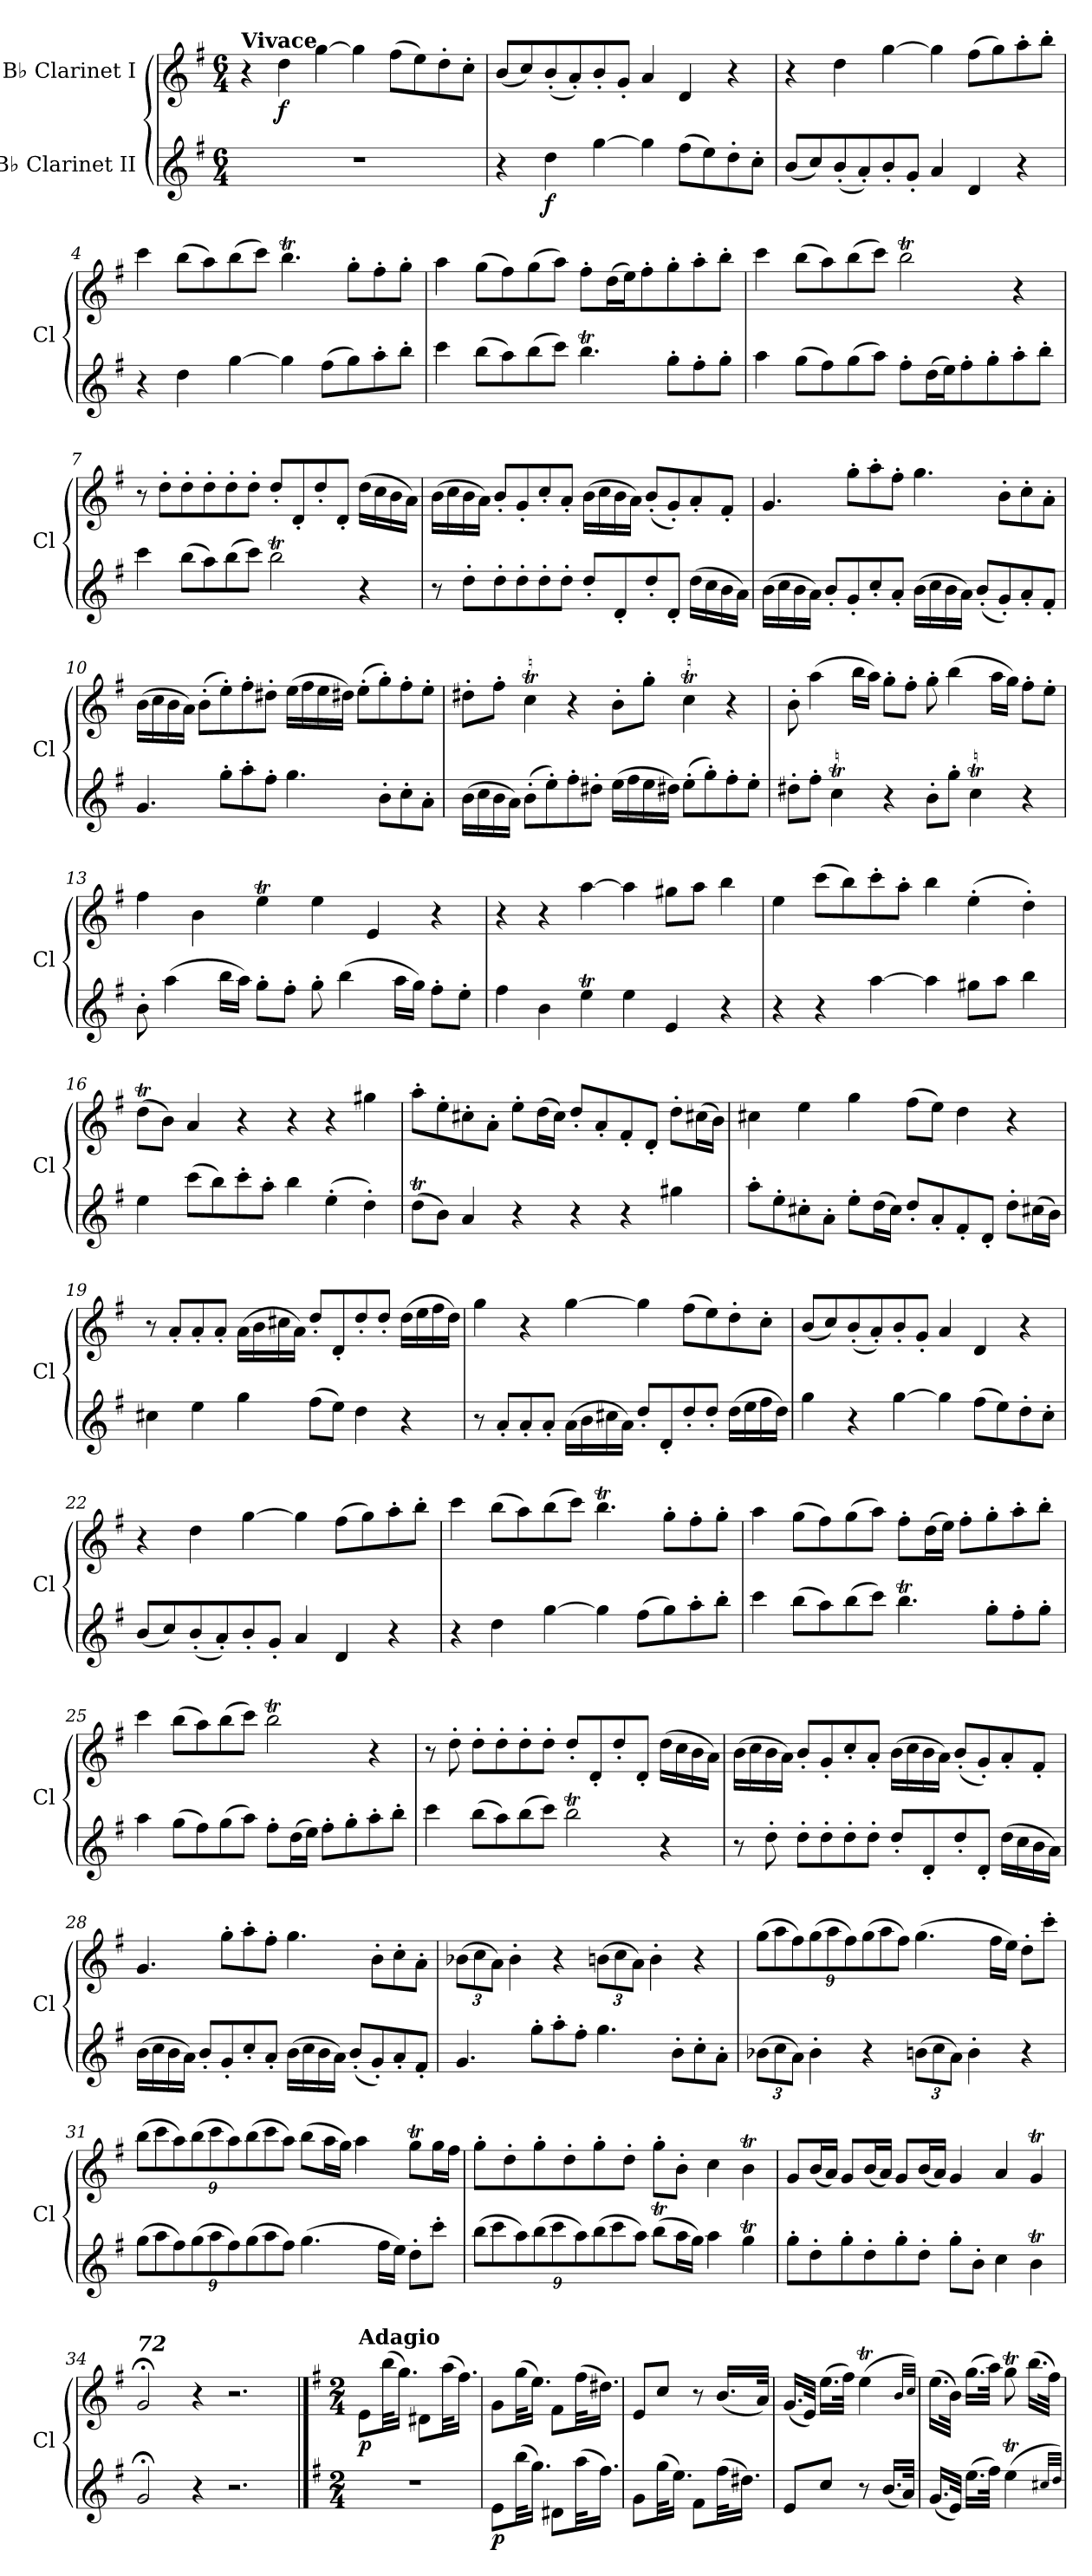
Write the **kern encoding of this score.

**kern	**dynam	**kern	**dynam
*part2	*part2	*part1	*part1
*staff2	*staff2	*staff1	*staff1
*I"B♭ Clarinet II	*	*I"B♭ Clarinet I	*
*I'Cl	*	*I'Cl	*
*clefG2	*	*clefG2	*
*ITrd1c2	*	*ITrd1c2	*
*k[b-]	*	*k[b-]	*
*M6/4	*	*M6/4	*
*MM144	*	*MM144	*
=1	=1	=1	=1
!	!	!LO:TX:a:B:t=Vivace	!
1.r	.	4r	.
!	!	!	!LO:DY:b
.	.	4cc\	f
.	.	[4ff\	.
.	.	4ff\]	.
.	.	(8ee\L	.
.	.	8dd\)	.
.	.	8cc'\	.
.	.	8b-'\J	.
=2	=2	=2	=2
4r	.	(8a/L	.
.	.	8b-/)	.
!	!LO:DY:b	!	!
4cc\	f	(8a'/	.
.	.	8g'/)	.
[4ff\	.	8a'/	.
.	.	8f'/J	.
4ff\]	.	4g/	.
(8ee\L	.	4c/	.
8dd\)	.	.	.
8cc'\	.	4r	.
8b-'\J	.	.	.
=3	=3	=3	=3
(8a/L	.	4r	.
8b-/)	.	.	.
(8a'/	.	4cc\	.
8g'/)	.	.	.
8a'/	.	[4ff\	.
8f'/J	.	.	.
4g/	.	4ff\]	.
4c/	.	(8ee\L	.
.	.	8ff\)	.
4r	.	8gg'\	.
.	.	8aa'\J	.
=4	=4	=4	=4
4r	.	4bb-\	.
4cc\	.	(8aa\L	.
.	.	8gg\)	.
[4ff\	.	(8aa\	.
.	.	8bb-\J)	.
4ff\]	.	4.aat\	.
(8ee\L	.	.	.
8ff\)	.	8ff'\L	.
8gg'\	.	8ee'\	.
8aa'\J	.	8ff'\J	.
!!LO:LB:g=z
=5	=5	=5	=5
4bb-\	.	4gg\	.
(8aa\L	.	(8ff\L	.
8gg\)	.	8ee\)	.
(8aa\	.	(8ff\	.
8bb-\J)	.	8gg\J)	.
4.aat\	.	8ee'\L	.
.	.	(16cc\L	.
.	.	16dd\J)	.
.	.	8ee'\	.
8ff'\L	.	8ff'\	.
8ee'\	.	8gg'\	.
8ff'\J	.	8aa'\J	.
=6	=6	=6	=6
4gg\	.	4bb-\	.
(8ff\L	.	(8aa\L	.
8ee\)	.	8gg\)	.
(8ff\	.	(8aa\	.
8gg\J)	.	8bb-\J)	.
8ee'\L	.	2aat\	.
(16cc\L	.	.	.
16dd\J)	.	.	.
8ee'\	.	.	.
8ff'\	.	.	.
8gg'\	.	4r	.
8aa'\J	.	.	.
=7	=7	=7	=7
4bb-\	.	8r	.
.	.	8cc'\L	.
(8aa\L	.	8cc'\	.
8gg\)	.	8cc'\	.
(8aa\	.	8cc'\	.
8bb-\J)	.	8cc'\J	.
2aat\	.	8cc'/L	.
.	.	8c'/	.
.	.	8cc'/	.
.	.	8c'/J	.
4r	.	(16cc\LL	.
.	.	16b-\	.
.	.	16a\	.
.	.	16g\JJ)	.
!!LO:LB:g=z
=8	=8	=8	=8
8r	.	(16a\LL	.
.	.	16b-\	.
8cc'\L	.	16a\	.
.	.	16g\JJ)	.
8cc'\	.	8a'/L	.
8cc'\	.	8f'/	.
8cc'\	.	8b-'/	.
8cc'\J	.	8g'/J	.
8cc'/L	.	(16a\LL	.
.	.	16b-\	.
8c'/	.	16a\	.
.	.	16g\JJ)	.
8cc'/	.	(8a'/L	.
8c'/J	.	8f'/)	.
(16cc\LL	.	8g'/	.
16b-\	.	.	.
16a\	.	8e'/J	.
16g\JJ)	.	.	.
=9	=9	=9	=9
(16a\LL	.	4.f/	.
16b-\	.	.	.
16a\	.	.	.
16g\JJ)	.	.	.
8a'/L	.	.	.
8f'/	.	8ff'\L	.
8b-'/	.	8gg'\	.
8g'/J	.	8ee'\J	.
(16a\LL	.	4.ff\	.
16b-\	.	.	.
16a\	.	.	.
16g\JJ)	.	.	.
(8a'/L	.	.	.
8f'/)	.	8a'\L	.
8g'/	.	8b-'\	.
8e'/J	.	8g'\J	.
=10	=10	=10	=10
4.f/	.	(16a\LL	.
.	.	16b-\	.
.	.	16a\	.
.	.	16g\JJ)	.
.	.	(8a'\L	.
8ff'\L	.	8dd'\)	.
8gg'\	.	8ee'\	.
8ee'\J	.	8cc#X'\J	.
4.ff\	.	(16dd\LL	.
.	.	16ee\	.
.	.	16dd\	.
.	.	16cc#X\JJ)	.
.	.	(8dd'\L	.
8a'\L	.	8ff'\)	.
8b-'\	.	8ee'\	.
8g'\J	.	8dd'\J	.
!!LO:LB:g=z
=11	=11	=11	=11
(16a\LL	.	8cc#X'\L	.
16b-\	.	.	.
16a\	.	8ee'\J	.
16g\JJ)	.	.	.
(8a'\L	.	4b-T\	.
8dd'\)	.	.	.
8ee'\	.	4r	.
8cc#X'\J	.	.	.
(16dd\LL	.	8a'\L	.
16ee\	.	.	.
16dd\	.	8ff'\J	.
16cc#X\JJ)	.	.	.
(8dd'\L	.	4b-T\	.
8ff'\)	.	.	.
8ee'\	.	4r	.
8dd'\J	.	.	.
=12	=12	=12	=12
8cc#X'\L	.	8a'\	.
8ee'\J	.	(4gg\	.
4b-T\	.	.	.
.	.	16aa\LL	.
.	.	16gg\JJ)	.
4r	.	8ff'\L	.
.	.	8ee'\J	.
8a'\L	.	8ff'\	.
8ff'\J	.	(4aa\	.
4b-T\	.	.	.
.	.	16gg\LL	.
.	.	16ff\JJ)	.
4r	.	8ee'\L	.
.	.	8dd'\J	.
=13	=13	=13	=13
8a'\	.	4ee\	.
(4gg\	.	.	.
.	.	4a\	.
16aa\LL	.	.	.
16gg\JJ)	.	.	.
8ff'\L	.	4ddT\	.
8ee'\J	.	.	.
8ff'\	.	4dd\	.
(4aa\	.	.	.
.	.	4d/	.
16gg\LL	.	.	.
16ff\JJ)	.	.	.
8ee'\L	.	4r	.
8dd'\J	.	.	.
=14	=14	=14	=14
4ee\	.	4r	.
4a\	.	4r	.
4ddT\	.	[4gg\	.
4dd\	.	4gg\]	.
4d/	.	8ff#X\L	.
.	.	8gg\J	.
4r	.	4aa\	.
!!LO:LB:g=z
=15	=15	=15	=15
4r	.	4dd\	.
4r	.	(8bb-\L	.
.	.	8aa\)	.
[4gg\	.	8bb-'\	.
.	.	8gg'\J	.
4gg\]	.	4aa\	.
8ff#X\L	.	(4dd'\	.
8gg\J	.	.	.
4aa\	.	4cc'\)	.
=16	=16	=16	=16
4dd\	.	(8ccT\L	.
.	.	8a\J)	.
(8bb-\L	.	4g/	.
8aa\)	.	.	.
8bb-'\	.	4r	.
8gg'\J	.	.	.
4aa\	.	4r	.
(4dd'\	.	4r	.
4cc'\)	.	4ff#X\	.
=17	=17	=17	=17
(8ccT\L	.	8gg'\L	.
8a\J)	.	8dd'\	.
4g/	.	8bn'\	.
.	.	8g'\J	.
4r	.	8dd'\L	.
.	.	(16cc\L	.
.	.	16b\JJ)	.
4r	.	8cc'/L	.
.	.	8g'/	.
4r	.	8e'/	.
.	.	8c'/J	.
4ff#X\	.	8cc'\L	.
.	.	(16bn\L	.
.	.	16a\JJ)	.
!!LO:PB:g=z
=18	=18	=18	=18
8gg'\L	.	4bn\	.
8dd'\	.	.	.
8bn'\	.	4dd\	.
8g'\J	.	.	.
8dd'\L	.	4ff\	.
(16cc\L	.	.	.
16b\JJ)	.	.	.
8cc'/L	.	(8ee\L	.
8g'/	.	8dd\J)	.
8e'/	.	4cc\	.
8c'/J	.	.	.
8cc'\L	.	4r	.
(16bn\L	.	.	.
16a\JJ)	.	.	.
=19	=19	=19	=19
4bn\	.	8r	.
.	.	8g'/L	.
4dd\	.	8g'/	.
.	.	8g'/J	.
4ff\	.	(16g\LL	.
.	.	16a\	.
.	.	16bn\	.
.	.	16g\JJ)	.
(8ee\L	.	8cc'/L	.
8dd\J)	.	8c'/	.
4cc\	.	8cc'/	.
.	.	8cc'/J	.
4r	.	(16cc\LL	.
.	.	16dd\	.
.	.	16ee\	.
.	.	16cc\JJ)	.
=20	=20	=20	=20
8r	.	4ff\	.
8g'/L	.	.	.
8g'/	.	4r	.
8g'/J	.	.	.
(16g\LL	.	[4ff\	.
16a\	.	.	.
16bn\	.	.	.
16g\JJ)	.	.	.
8cc'/L	.	4ff\]	.
8c'/	.	.	.
8cc'/	.	(8ee\L	.
8cc'/J	.	8dd\)	.
(16cc\LL	.	8cc'\	.
16dd\	.	.	.
16ee\	.	8b-'\J	.
16cc\JJ)	.	.	.
!!LO:LB:g=z
=21	=21	=21	=21
4ff\	.	(8a/L	.
.	.	8b-/)	.
4r	.	(8a'/	.
.	.	8g'/)	.
[4ff\	.	8a'/	.
.	.	8f'/J	.
4ff\]	.	4g/	.
(8ee\L	.	4c/	.
8dd\)	.	.	.
8cc'\	.	4r	.
8b-'\J	.	.	.
=22	=22	=22	=22
(8a/L	.	4r	.
8b-/)	.	.	.
(8a'/	.	4cc\	.
8g'/)	.	.	.
8a'/	.	[4ff\	.
8f'/J	.	.	.
4g/	.	4ff\]	.
4c/	.	(8ee\L	.
.	.	8ff\)	.
4r	.	8gg'\	.
.	.	8aa'\J	.
=23	=23	=23	=23
4r	.	4bb-\	.
4cc\	.	(8aa\L	.
.	.	8gg\)	.
[4ff\	.	(8aa\	.
.	.	8bb-\J)	.
4ff\]	.	4.aat\	.
(8ee\L	.	.	.
8ff\)	.	8ff'\L	.
8gg'\	.	8ee'\	.
8aa'\J	.	8ff'\J	.
=24	=24	=24	=24
4bb-\	.	4gg\	.
(8aa\L	.	(8ff\L	.
8gg\)	.	8ee\)	.
(8aa\	.	(8ff\	.
8bb-\J)	.	8gg\J)	.
4.aat\	.	8ee'\L	.
.	.	(16cc\L	.
.	.	16dd\JJ)	.
.	.	8ee'\L	.
8ff'\L	.	8ff'\	.
8ee'\	.	8gg'\	.
8ff'\J	.	8aa'\J	.
!!LO:LB:g=z
=25	=25	=25	=25
4gg\	.	4bb-\	.
(8ff\L	.	(8aa\L	.
8ee\)	.	8gg\)	.
(8ff\	.	(8aa\	.
8gg\J)	.	8bb-\J)	.
8ee'\L	.	2aat\	.
(16cc\L	.	.	.
16dd\JJ)	.	.	.
8ee'\L	.	.	.
8ff'\	.	.	.
8gg'\	.	4r	.
8aa'\J	.	.	.
=26	=26	=26	=26
4bb-\	.	8r	.
.	.	8cc'\	.
(8aa\L	.	8cc'\L	.
8gg\)	.	8cc'\	.
(8aa\	.	8cc'\	.
8bb-\J)	.	8cc'\J	.
2aat\	.	8cc'/L	.
.	.	8c'/	.
.	.	8cc'/	.
.	.	8c'/J	.
4r	.	(16cc\LL	.
.	.	16b-\	.
.	.	16a\	.
.	.	16g\JJ)	.
=27	=27	=27	=27
8r	.	(16a\LL	.
.	.	16b-\	.
8cc'\	.	16a\	.
.	.	16g\JJ)	.
8cc'\L	.	8a'/L	.
8cc'\	.	8f'/	.
8cc'\	.	8b-'/	.
8cc'\J	.	8g'/J	.
8cc'/L	.	(16a\LL	.
.	.	16b-\	.
8c'/	.	16a\	.
.	.	16g\JJ)	.
8cc'/	.	(8a'/L	.
8c'/J	.	8f'/)	.
(16cc\LL	.	8g'/	.
16b-\	.	.	.
16a\	.	8e'/J	.
16g\JJ)	.	.	.
!!LO:LB:g=z
=28	=28	=28	=28
(16a\LL	.	4.f/	.
16b-\	.	.	.
16a\	.	.	.
16g\JJ)	.	.	.
8a'/L	.	.	.
8f'/	.	8ff'\L	.
8b-'/	.	8gg'\	.
8g'/J	.	8ee'\J	.
(16a\LL	.	4.ff\	.
16b-\	.	.	.
16a\	.	.	.
16g\JJ)	.	.	.
(8a'/L	.	.	.
8f'/)	.	8a'\L	.
8g'/	.	8b-'\	.
8e'/J	.	8g'\J	.
=29	=29	=29	=29
*	*	*Xbrackettup	*
4.f/	.	(12a-X\L	.
.	.	12b-\	.
.	.	12g\J)	.
.	.	4a-'\	.
8ff'\L	.	.	.
8gg'\	.	4r	.
8ee'\J	.	.	.
4.ff\	.	(12an\L	.
.	.	12b-\	.
.	.	12g\J)	.
.	.	4a'\	.
8a'\L	.	.	.
8b-'\	.	4r	.
8g'\J	.	.	.
!!LO:LB:g=z
=30	=30	=30	=30
*Xbrackettup	*	*	*
(12a-X\L	.	(12ff\L	.
12b-\	.	12gg\	.
12g\J)	.	12ee\)	.
4a-'\	.	(12ff\	.
.	.	12gg\	.
.	.	12ee\)	.
4r	.	(12ff\	.
.	.	12gg\	.
.	.	12ee\J)	.
(12an\L	.	(4.ff\	.
12b-\	.	.	.
12g\J)	.	.	.
4a'\	.	.	.
.	.	16ee\LL	.
.	.	16dd\JJ)	.
4r	.	8cc'\L	.
.	.	8bb-'\J	.
=31	=31	=31	=31
(12ff\L	.	(12aa\L	.
12gg\	.	12bb-\	.
12ee\)	.	12gg\)	.
(12ff\	.	(12aa\	.
12gg\	.	12bb-\	.
12ee\)	.	12gg\)	.
(12ff\	.	(12aa\	.
12gg\	.	12bb-\	.
12ee\J)	.	12gg\J)	.
(4.ff\	.	(8aa\L	.
.	.	16gg\L	.
.	.	16ff\JJ)	.
.	.	4gg\	.
16ee\LL	.	.	.
16dd\JJ)	.	.	.
8cc'\L	.	8ffT\L	.
8bb-'\J	.	16ff\L	.
.	.	16ee\JJ	.
!!LO:LB:g=z
=32	=32	=32	=32
(12aa\L	.	8ff'\L	.
12bb-\	.	.	.
.	.	8cc'\	.
12gg\)	.	.	.
(12aa\	.	8ff'\	.
12bb-\	.	.	.
.	.	8cc'\	.
12gg\)	.	.	.
(12aa\	.	8ff'\	.
12bb-\	.	.	.
.	.	8cc'\J	.
12gg\J)	.	.	.
(8aat\L	.	8ff'\L	.
16gg\L	.	8a'\J	.
16ff\JJ)	.	.	.
4gg\	.	4b-\	.
4ffT\	.	4at\	.
=33	=33	=33	=33
8ff'\L	.	8f/L	.
8cc'\	.	(16a/L	.
.	.	16g/JJ)	.
8ff'\	.	8f/L	.
8cc'\	.	(16a/L	.
.	.	16g/JJ)	.
8ff'\	.	8f/L	.
8cc'\J	.	(16a/L	.
.	.	16g/JJ)	.
8ff'\L	.	4f/	.
8a'\J	.	.	.
4b-\	.	4g/	.
4at\	.	4fT/	.
=34	=34	=34	=34
!	!	!LO:TX:a:Bi:t=72	!
2f;</	.	2f;</	.
4r	.	4r	.
2.r	.	2.r	.
!!LO:PB:g=z
==35	==35	==35	==35
*k[b-]	*	*k[b-]	*
*M2/4	*	*M2/4	*
*	*	*MM30	*
!	!	!LO:TX:a:B:t=Adagio	!
!	!	!	!LO:DY:b
2r	.	8d\L	p
.	.	(32aa\KL	.
.	.	16.ff\JJ)	.
.	.	8c#X\L	.
.	.	(32gg\KL	.
.	.	16.ee\JJ)	.
=36	=36	=36	=36
!	!LO:DY:b	!	!
8d\L	p	8f\L	.
(32aa\KL	.	(32ff\KL	.
16.ff\JJ)	.	16.dd\JJ)	.
8c#X\L	.	8e\L	.
(32gg\KL	.	(32ee\KL	.
16.ee\JJ)	.	16.cc#X\JJ)	.
=37	=37	=37	=37
8f\L	.	8d/L	.
(32ff\KL	.	8b-/J	.
16.dd\JJ)	.	.	.
8e\L	.	8r	.
(32ee\KL	.	(16.a/LL	.
16.cc#X\JJ)	.	.	.
.	.	32g/JJk)	.
!!LO:LB:g=z
=38	=38	=38	=38
8d/L	.	(16.f/LL	.
.	.	32d/JJk)	.
8b-/J	.	(16.dd\LL	.
.	.	32ee\JJk)	.
8r	.	(4ddT\	.
(16.a/LL	.	.	.
32g/JJk)	.	.	.
.	.	32qa/LLL	.
.	.	32qb-/JJJ)	.
=39	=39	=39	=39
(16.f/LL	.	(16.dd\LL	.
32d/JJk)	.	32a\JJk)	.
(16.dd\LL	.	(16.ff\LL	.
32ee\JJk)	.	32gg\JJk)	.
(4ddT\	.	8ffT\	.
.	.	(16.aa\LL	.
.	.	32ee\JJk)	.
32qb/LLL	.	.	.
32qcc/JJJ)	.	.	.
=	=	=	=
*-	*-	*-	*-
